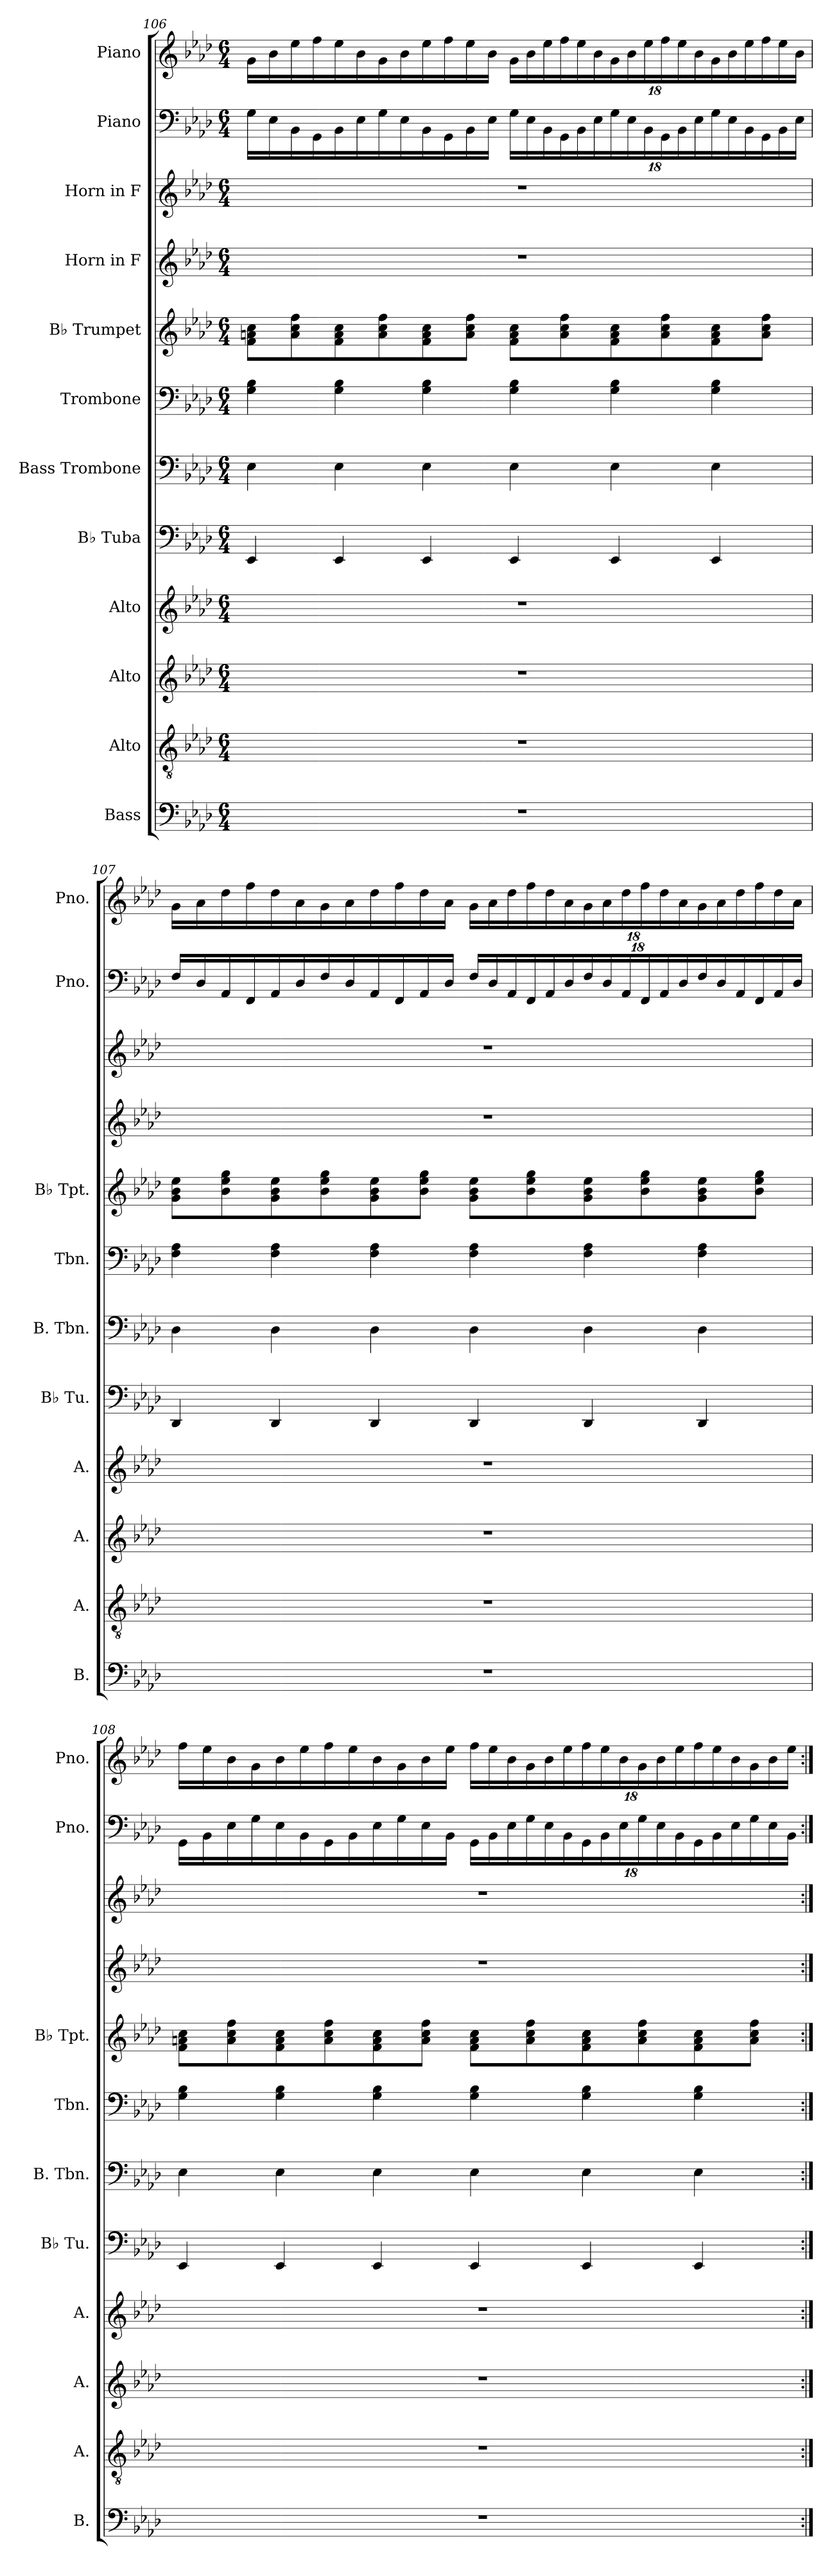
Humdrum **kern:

**kern	**kern	**kern	**kern	**kern	**kern	**kern	**kern	**kern	**kern	**kern	**kern
*part12	*part11	*part10	*part9	*part8	*part7	*part6	*part5	*part4	*part3	*part2	*part1
*staff12	*staff11	*staff10	*staff9	*staff8	*staff7	*staff6	*staff5	*staff4	*staff3	*staff2	*staff1
*I"Bass	*I"Alto	*I"Alto	*I"Alto	*I"B♭ Tuba	*I"Bass Trombone	*I"Trombone	*I"B♭ Trumpet	*I"Horn in F	*I"Horn in F	*I"Piano	*I"Piano
*I'B.	*I'A.	*I'A.	*I'A.	*I'B♭ Tu.	*I'B. Tbn.	*I'Tbn.	*I'B♭ Tpt.	*	*	*I'Pno.	*I'Pno.
!!LO:PB:g=z
*clefF4	*clefGv2	*clefG2	*clefG2	*clefF4	*clefF4	*clefF4	*clefG2	*clefG2	*clefG2	*clefF4	*clefG2
*	*	*	*	*	*	*	*ITrd1c2	*ITrd4c7	*ITrd4c7	*	*
*k[b-e-a-d-]	*k[b-e-a-d-]	*k[b-e-a-d-]	*k[b-e-a-d-]	*k[b-e-a-d-]	*k[b-e-a-d-]	*k[b-e-a-d-]	*k[b-e-a-d-g-c-]	*k[b-e-a-d-g-]	*k[b-e-a-d-g-]	*k[b-e-a-d-]	*k[b-e-a-d-]
*M6/4	*M6/4	*M6/4	*M6/4	*M6/4	*M6/4	*M6/4	*M6/4	*M6/4	*M6/4	*M6/4	*M6/4
=106	=106	=106	=106	=106	=106	=106	=106	=106	=106	=106	=106
1.r	1.r	1.r	1.r	4EE-/	4E-\	4G\ 4B-\	8e-\ 8gn\ 8b-\L	1.r	1.r	16G\LL	16g\LL
.	.	.	.	.	.	.	.	.	.	16E-\	16b-\
.	.	.	.	.	.	.	8g\ 8b-\ 8ee-\	.	.	16BB-\	16ee-\
.	.	.	.	.	.	.	.	.	.	16GG\	16ff\
.	.	.	.	4EE-/	4E-\	4G\ 4B-\	8e-\ 8g\ 8b-\	.	.	16BB-\	16ee-\
.	.	.	.	.	.	.	.	.	.	16E-\	16b-\
.	.	.	.	.	.	.	8g\ 8b-\ 8ee-\	.	.	16G\	16g\
.	.	.	.	.	.	.	.	.	.	16E-\	16b-\
.	.	.	.	4EE-/	4E-\	4G\ 4B-\	8e-\ 8g\ 8b-\	.	.	16BB-\	16ee-\
.	.	.	.	.	.	.	.	.	.	16GG\	16ff\
.	.	.	.	.	.	.	8g\ 8b-\ 8ee-\J	.	.	16BB-\	16ee-\
.	.	.	.	.	.	.	.	.	.	16E-\JJ	16b-\JJ
*	*	*	*	*	*	*	*	*	*	*Xbrackettup	*Xbrackettup
.	.	.	.	4EE-/	4E-\	4G\ 4B-\	8e-\ 8g\ 8b-\L	.	.	24G\LL	24g\LL
.	.	.	.	.	.	.	.	.	.	24E-\	24b-\
.	.	.	.	.	.	.	.	.	.	24BB-\	24ee-\
.	.	.	.	.	.	.	8g\ 8b-\ 8ee-\	.	.	24GG\	24ff\
.	.	.	.	.	.	.	.	.	.	24BB-\	24ee-\
.	.	.	.	.	.	.	.	.	.	24E-\	24b-\
.	.	.	.	4EE-/	4E-\	4G\ 4B-\	8e-\ 8g\ 8b-\	.	.	24G\	24g\
.	.	.	.	.	.	.	.	.	.	24E-\	24b-\
.	.	.	.	.	.	.	.	.	.	24BB-\	24ee-\
.	.	.	.	.	.	.	8g\ 8b-\ 8ee-\	.	.	24GG\	24ff\
.	.	.	.	.	.	.	.	.	.	24BB-\	24ee-\
.	.	.	.	.	.	.	.	.	.	24E-\	24b-\
.	.	.	.	4EE-/	4E-\	4G\ 4B-\	8e-\ 8g\ 8b-\	.	.	24G\	24g\
.	.	.	.	.	.	.	.	.	.	24E-\	24b-\
.	.	.	.	.	.	.	.	.	.	24BB-\	24ee-\
.	.	.	.	.	.	.	8g\ 8b-\ 8ee-\J	.	.	24GG\	24ff\
.	.	.	.	.	.	.	.	.	.	24BB-\	24ee-\
.	.	.	.	.	.	.	.	.	.	24E-\JJ	24b-\JJ
!!LO:PB:g=z
=107	=107	=107	=107	=107	=107	=107	=107	=107	=107	=107	=107
1.r	1.r	1.r	1.r	4DD-/	4D-\	4F\ 4A-\	8f\ 8a-\ 8dd-\L	1.r	1.r	16F/LL	16g\LL
.	.	.	.	.	.	.	.	.	.	16D-/	16a-\
.	.	.	.	.	.	.	8a-\ 8dd-\ 8ff\	.	.	16AA-/	16dd-\
.	.	.	.	.	.	.	.	.	.	16FF/	16ff\
.	.	.	.	4DD-/	4D-\	4F\ 4A-\	8f\ 8a-\ 8dd-\	.	.	16AA-/	16dd-\
.	.	.	.	.	.	.	.	.	.	16D-/	16a-\
.	.	.	.	.	.	.	8a-\ 8dd-\ 8ff\	.	.	16F/	16g\
.	.	.	.	.	.	.	.	.	.	16D-/	16a-\
.	.	.	.	4DD-/	4D-\	4F\ 4A-\	8f\ 8a-\ 8dd-\	.	.	16AA-/	16dd-\
.	.	.	.	.	.	.	.	.	.	16FF/	16ff\
.	.	.	.	.	.	.	8a-\ 8dd-\ 8ff\J	.	.	16AA-/	16dd-\
.	.	.	.	.	.	.	.	.	.	16D-/JJ	16a-\JJ
.	.	.	.	4DD-/	4D-\	4F\ 4A-\	8f\ 8a-\ 8dd-\L	.	.	24F/LL	24g\LL
.	.	.	.	.	.	.	.	.	.	24D-/	24a-\
.	.	.	.	.	.	.	.	.	.	24AA-/	24dd-\
.	.	.	.	.	.	.	8a-\ 8dd-\ 8ff\	.	.	24FF/	24ff\
.	.	.	.	.	.	.	.	.	.	24AA-/	24dd-\
.	.	.	.	.	.	.	.	.	.	24D-/	24a-\
.	.	.	.	4DD-/	4D-\	4F\ 4A-\	8f\ 8a-\ 8dd-\	.	.	24F/	24g\
.	.	.	.	.	.	.	.	.	.	24D-/	24a-\
.	.	.	.	.	.	.	.	.	.	24AA-/	24dd-\
.	.	.	.	.	.	.	8a-\ 8dd-\ 8ff\	.	.	24FF/	24ff\
.	.	.	.	.	.	.	.	.	.	24AA-/	24dd-\
.	.	.	.	.	.	.	.	.	.	24D-/	24a-\
.	.	.	.	4DD-/	4D-\	4F\ 4A-\	8f\ 8a-\ 8dd-\	.	.	24F/	24g\
.	.	.	.	.	.	.	.	.	.	24D-/	24a-\
.	.	.	.	.	.	.	.	.	.	24AA-/	24dd-\
.	.	.	.	.	.	.	8a-\ 8dd-\ 8ff\J	.	.	24FF/	24ff\
.	.	.	.	.	.	.	.	.	.	24AA-/	24dd-\
.	.	.	.	.	.	.	.	.	.	24D-/JJ	24a-\JJ
!!LO:PB:g=z
=108	=108	=108	=108	=108	=108	=108	=108	=108	=108	=108	=108
1.r	1.r	1.r	1.r	4EE-/	4E-\	4G\ 4B-\	8e-\ 8gn\ 8b-\L	1.r	1.r	16GG\LL	16ff\LL
.	.	.	.	.	.	.	.	.	.	16BB-\	16ee-\
.	.	.	.	.	.	.	8g\ 8b-\ 8ee-\	.	.	16E-\	16b-\
.	.	.	.	.	.	.	.	.	.	16G\	16g\
.	.	.	.	4EE-/	4E-\	4G\ 4B-\	8e-\ 8g\ 8b-\	.	.	16E-\	16b-\
.	.	.	.	.	.	.	.	.	.	16BB-\	16ee-\
.	.	.	.	.	.	.	8g\ 8b-\ 8ee-\	.	.	16GG\	16ff\
.	.	.	.	.	.	.	.	.	.	16BB-\	16ee-\
.	.	.	.	4EE-/	4E-\	4G\ 4B-\	8e-\ 8g\ 8b-\	.	.	16E-\	16b-\
.	.	.	.	.	.	.	.	.	.	16G\	16g\
.	.	.	.	.	.	.	8g\ 8b-\ 8ee-\J	.	.	16E-\	16b-\
.	.	.	.	.	.	.	.	.	.	16BB-\JJ	16ee-\JJ
.	.	.	.	4EE-/	4E-\	4G\ 4B-\	8e-\ 8g\ 8b-\L	.	.	24GG\LL	24ff\LL
.	.	.	.	.	.	.	.	.	.	24BB-\	24ee-\
.	.	.	.	.	.	.	.	.	.	24E-\	24b-\
.	.	.	.	.	.	.	8g\ 8b-\ 8ee-\	.	.	24G\	24g\
.	.	.	.	.	.	.	.	.	.	24E-\	24b-\
.	.	.	.	.	.	.	.	.	.	24BB-\	24ee-\
.	.	.	.	4EE-/	4E-\	4G\ 4B-\	8e-\ 8g\ 8b-\	.	.	24GG\	24ff\
.	.	.	.	.	.	.	.	.	.	24BB-\	24ee-\
.	.	.	.	.	.	.	.	.	.	24E-\	24b-\
.	.	.	.	.	.	.	8g\ 8b-\ 8ee-\	.	.	24G\	24g\
.	.	.	.	.	.	.	.	.	.	24E-\	24b-\
.	.	.	.	.	.	.	.	.	.	24BB-\	24ee-\
.	.	.	.	4EE-/	4E-\	4G\ 4B-\	8e-\ 8g\ 8b-\	.	.	24GG\	24ff\
.	.	.	.	.	.	.	.	.	.	24BB-\	24ee-\
.	.	.	.	.	.	.	.	.	.	24E-\	24b-\
.	.	.	.	.	.	.	8g\ 8b-\ 8ee-\J	.	.	24G\	24g\
.	.	.	.	.	.	.	.	.	.	24E-\	24b-\
.	.	.	.	.	.	.	.	.	.	24BB-\JJ	24ee-\JJ
=:|!	=:|!	=:|!	=:|!	=:|!	=:|!	=:|!	=:|!	=:|!	=:|!	=:|!	=:|!
*-	*-	*-	*-	*-	*-	*-	*-	*-	*-	*-	*-
